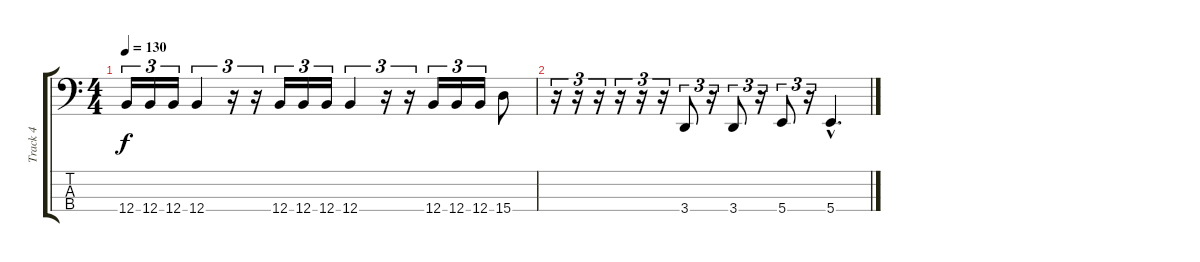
\track ("Track 4" "Track 4") {instrument electricbasspick}
\staff {score tabs}
\tuning (E2 B1 Gb1 B0) {hide}
\ts (4 4)
\tempo 130
\clef f4
\ks c
12.4.16{tu (3 2) dy f} 12.4.16{tu (3 2)} 12.4.16{tu (3 2)} 12.4.4{tu (3 2)} r.16{tu (3 2)} r.16{tu (3 2)} 12.4.16{tu (3 2)} 12.4.16{tu (3 2)} 12.4.16{tu (3 2)} 12.4.4{tu (3 2)} r.16{tu (3 2)} r.16{tu (3 2)} 12.4.16{tu (3 2)} 12.4.16{tu (3 2)} 12.4.16{tu (3 2)} 15.4.8 |
r.16{tu (3 2)} r.16{tu (3 2)} r.16{tu (3 2)} r.16{tu (3 2)} r.16{tu (3 2)} r.16{tu (3 2)} 3.4.8{tu (3 2)} r.16{tu (3 2)} 3.4.8{tu (3 2)} r.16{tu (3 2)} 5.4.8{tu (3 2)} r.16{tu (3 2)} 5.4{hac}.4{d}
